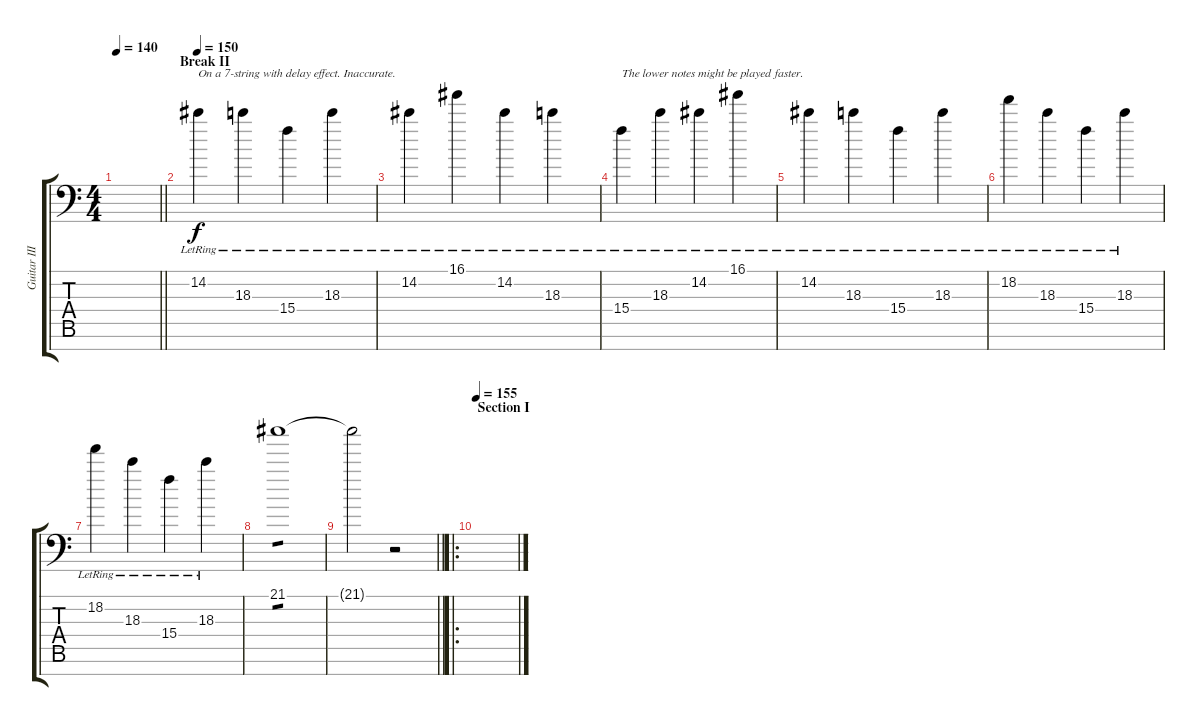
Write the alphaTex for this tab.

\track ("Guitar III" "Guitar III") {instrument distortionguitar}
\staff {score tabs}
\tuning (E4 B3 Gb3 D3 A2 E2 A1) {hide}
\ts (4 4)
\tempo 140
\clef f4
\barLineRight lightlight
\ks c
|
\section ("" "Break II")
\tempo 150
14.2{lr}.4{txt "On a 7-string with delay effect. Inaccurate."} 18.3{lr}.4 15.4{lr}.4 18.3{lr}.4 |
14.2{lr}.4 16.1{lr}.4 14.2{lr}.4 18.3{lr}.4 |
15.4{lr}.4{txt "The lower notes might be played faster."} 18.3{lr}.4 14.2{lr}.4 16.1{lr}.4 |
14.2{lr}.4 18.3{lr}.4 15.4{lr}.4 18.3{lr}.4 |
18.2{lr}.4 18.3{lr}.4 15.4{lr}.4 18.3{lr}.4 |
18.2{lr}.4 18.3{lr}.4 15.4{lr}.4 18.3{lr}.4 |
21.1.1{tp 1} |
\barLineRight lightlight
21.1{t}.2 r.2 |
\ro
\section ("" "Section I")
\tempo 155
